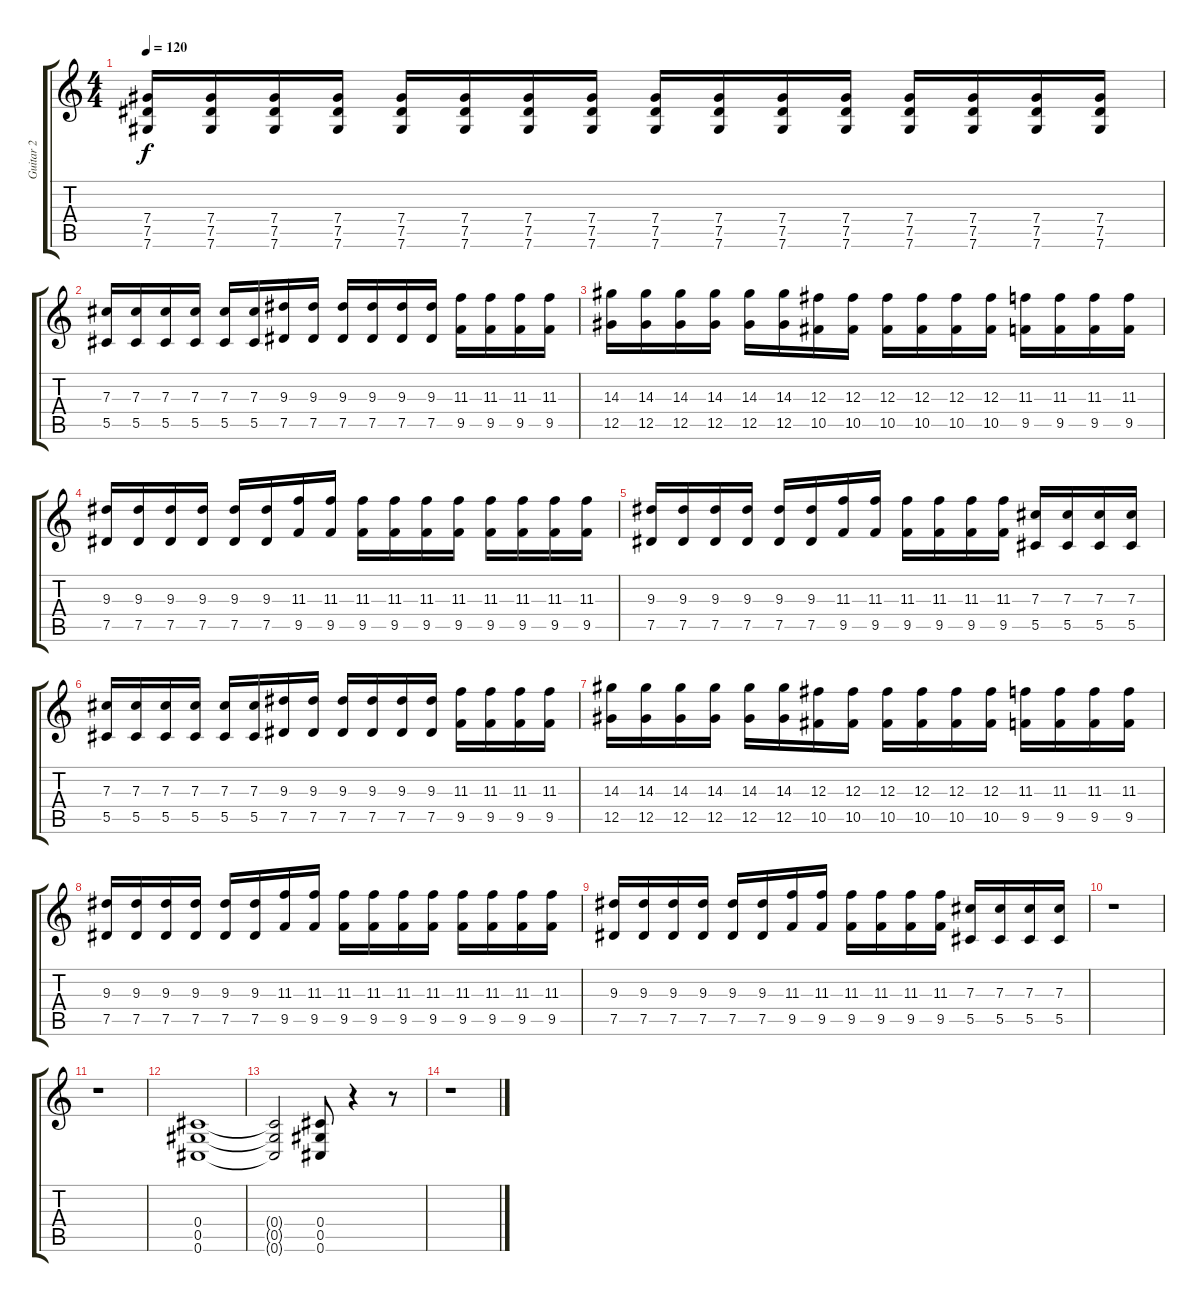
\track ("Guitar 2" "Guitar 2") {instrument distortionguitar}
\staff {score tabs}
\tuning (Eb4 Bb3 Gb3 Db3 Ab2 Db2) {hide}
\ts (4 4)
\tempo 120
\clef g2
\ks c
(7.4 7.5 7.6).16{dy f} (7.4 7.5 7.6).16 (7.4 7.5 7.6).16 (7.4 7.5 7.6).16 (7.4 7.5 7.6).16 (7.4 7.5 7.6).16 (7.4 7.5 7.6).16 (7.4 7.5 7.6).16 (7.4 7.5 7.6).16 (7.4 7.5 7.6).16 (7.4 7.5 7.6).16 (7.4 7.5 7.6).16 (7.4 7.5 7.6).16 (7.4 7.5 7.6).16 (7.4 7.5 7.6).16 (7.4 7.5 7.6).16 |
(7.3 5.5).16 (7.3 5.5).16 (7.3 5.5).16 (7.3 5.5).16 (7.3 5.5).16 (7.3 5.5).16 (9.3 7.5).16 (9.3 7.5).16 (9.3 7.5).16 (9.3 7.5).16 (9.3 7.5).16 (9.3 7.5).16 (11.3 9.5).16 (11.3 9.5).16 (11.3 9.5).16 (11.3 9.5).16 |
(14.3 12.5).16 (14.3 12.5).16 (14.3 12.5).16 (14.3 12.5).16 (14.3 12.5).16 (14.3 12.5).16 (12.3 10.5).16 (12.3 10.5).16 (12.3 10.5).16 (12.3 10.5).16 (12.3 10.5).16 (12.3 10.5).16 (11.3 9.5).16 (11.3 9.5).16 (11.3 9.5).16 (11.3 9.5).16 |
(9.3 7.5).16 (9.3 7.5).16 (9.3 7.5).16 (9.3 7.5).16 (9.3 7.5).16 (9.3 7.5).16 (11.3 9.5).16 (11.3 9.5).16 (11.3 9.5).16 (11.3 9.5).16 (11.3 9.5).16 (11.3 9.5).16 (11.3 9.5).16 (11.3 9.5).16 (11.3 9.5).16 (11.3 9.5).16 |
(9.3 7.5).16 (9.3 7.5).16 (9.3 7.5).16 (9.3 7.5).16 (9.3 7.5).16 (9.3 7.5).16 (11.3 9.5).16 (11.3 9.5).16 (11.3 9.5).16 (11.3 9.5).16 (11.3 9.5).16 (11.3 9.5).16 (7.3 5.5).16 (7.3 5.5).16 (7.3 5.5).16 (7.3 5.5).16 |
(7.3 5.5).16 (7.3 5.5).16 (7.3 5.5).16 (7.3 5.5).16 (7.3 5.5).16 (7.3 5.5).16 (9.3 7.5).16 (9.3 7.5).16 (9.3 7.5).16 (9.3 7.5).16 (9.3 7.5).16 (9.3 7.5).16 (11.3 9.5).16 (11.3 9.5).16 (11.3 9.5).16 (11.3 9.5).16 |
(14.3 12.5).16 (14.3 12.5).16 (14.3 12.5).16 (14.3 12.5).16 (14.3 12.5).16 (14.3 12.5).16 (12.3 10.5).16 (12.3 10.5).16 (12.3 10.5).16 (12.3 10.5).16 (12.3 10.5).16 (12.3 10.5).16 (11.3 9.5).16 (11.3 9.5).16 (11.3 9.5).16 (11.3 9.5).16 |
(9.3 7.5).16 (9.3 7.5).16 (9.3 7.5).16 (9.3 7.5).16 (9.3 7.5).16 (9.3 7.5).16 (11.3 9.5).16 (11.3 9.5).16 (11.3 9.5).16 (11.3 9.5).16 (11.3 9.5).16 (11.3 9.5).16 (11.3 9.5).16 (11.3 9.5).16 (11.3 9.5).16 (11.3 9.5).16 |
(9.3 7.5).16 (9.3 7.5).16 (9.3 7.5).16 (9.3 7.5).16 (9.3 7.5).16 (9.3 7.5).16 (11.3 9.5).16 (11.3 9.5).16 (11.3 9.5).16 (11.3 9.5).16 (11.3 9.5).16 (11.3 9.5).16 (7.3 5.5).16 (7.3 5.5).16 (7.3 5.5).16 (7.3 5.5).16 |
r.1 |
r.1 |
(0.4 0.5 0.6).1 |
(0.4{t} 0.5{t} 0.6{t}).2 (0.4 0.5 0.6).8 r.4 r.8 |
r.1
